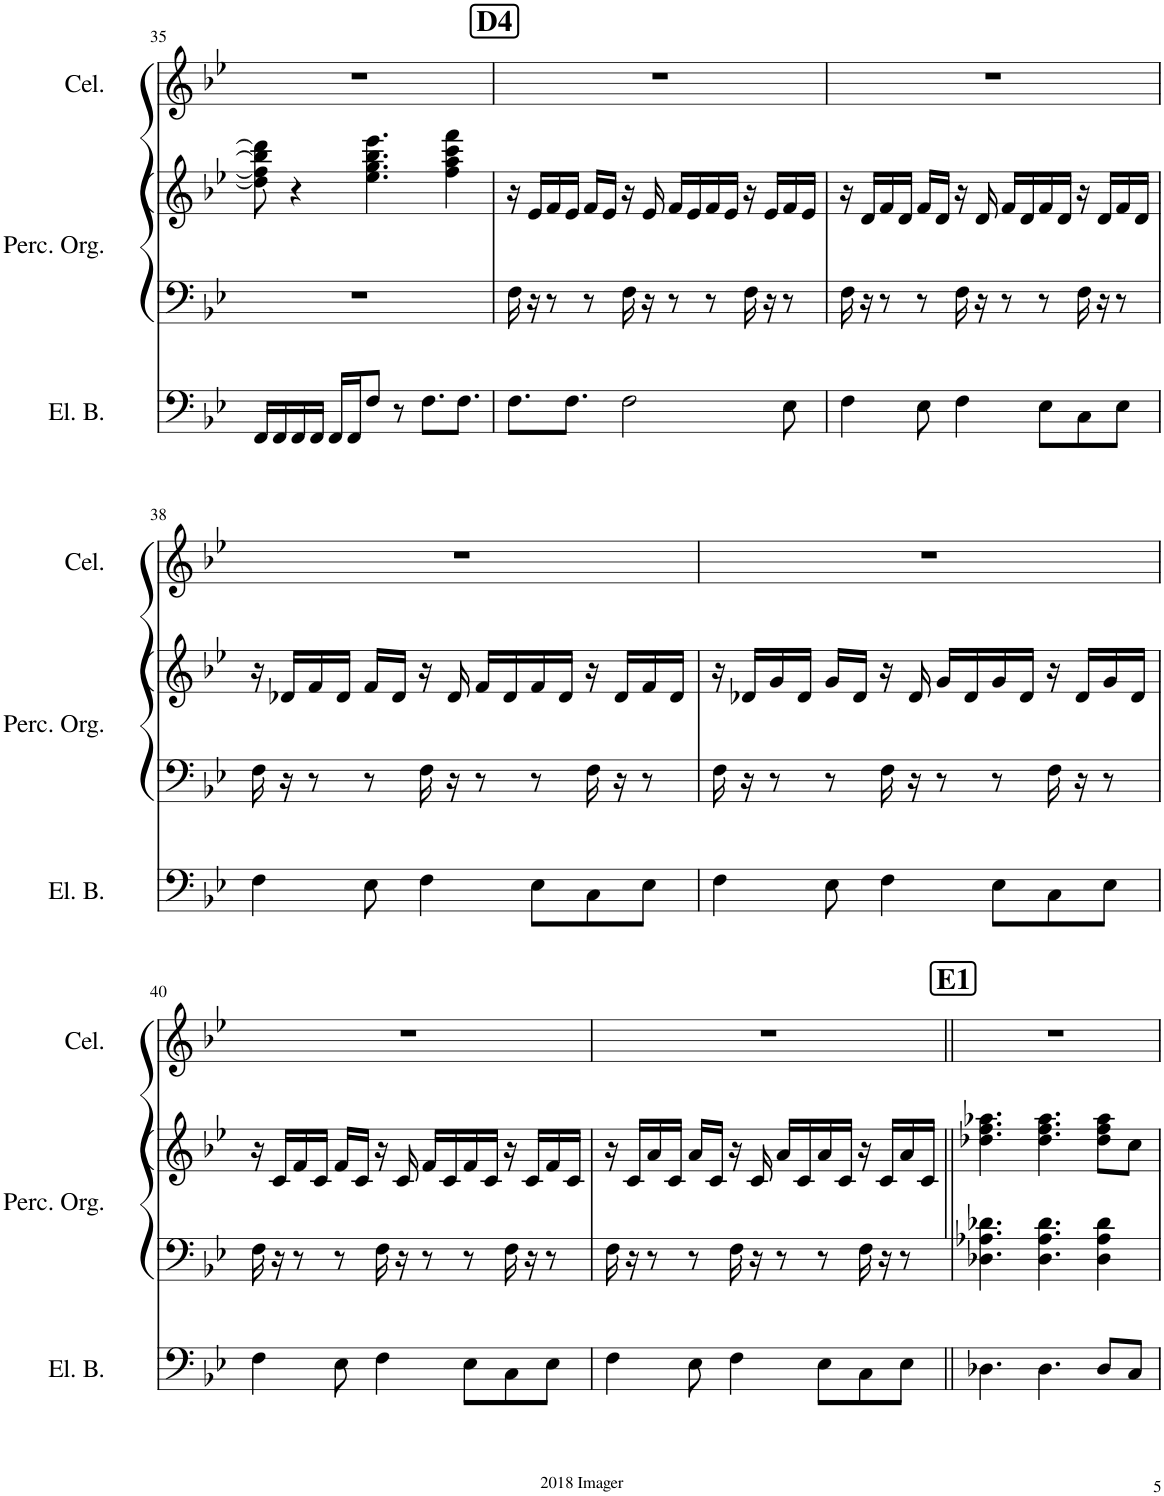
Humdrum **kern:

**kern	**kern	**kern	**kern
*part3	*part2	*part2	*part1
*staff4	*staff3	*staff2	*staff1
*I"Electric Bass	*I"Percussive Organ	*	*I"Celesta
*I'El. B.	*I'Perc. Org.	*	*I'Cel.
!!LO:PB:g=z
*clefF4	*clefF4	*clefG2	*clefG2
*Trd7c12	*	*	*Trd-7c-12
*k[b-e-]	*k[b-e-]	*k[b-e-]	*k[b-e-]
*M4/4	*M4/4	*M4/4	*M4/4
=35	=35	=35	=35
16FF/LL	1r	8dd\] 8ff\] 8bb-\] 8ddd\]	1r
16FF/	.	.	.
16FF/	.	4r	.
16FF/JJ	.	.	.
16FF/LL	.	.	.
16FF/J	.	.	.
8F/J	.	4.ee-\ 4.gg\ 4.bb-\ 4.eee-\	.
8r	.	.	.
8.F\L	.	.	.
.	.	4ff\ 4aa\ 4ccc\ 4fff\	.
8.F\J	.	.	.
!!LO:REH:place=s1:a:B:cj:fs=14:t=D4
=36	=36	=36	=36
8.F\L	16F\	16r	1r
.	16r	16e-/LL	.
.	8r	16f/	.
8.F\J	.	16e-/JJ	.
.	8r	16f/LL	.
.	.	16e-/JJ	.
2F\	16F\	16r	.
.	16r	16e-/	.
.	8r	16f/LL	.
.	.	16e-/	.
.	8r	16f/	.
.	.	16e-/JJ	.
.	16F\	16r	.
.	16r	16e-/LL	.
8E-\	8r	16f/	.
.	.	16e-/JJ	.
=37	=37	=37	=37
4F\	16F\	16r	1r
.	16r	16d/LL	.
.	8r	16f/	.
.	.	16d/JJ	.
8E-\	8r	16f/LL	.
.	.	16d/JJ	.
4F\	16F\	16r	.
.	16r	16d/	.
.	8r	16f/LL	.
.	.	16d/	.
8E-\L	8r	16f/	.
.	.	16d/JJ	.
8C\	16F\	16r	.
.	16r	16d/LL	.
8E-\J	8r	16f/	.
.	.	16d/JJ	.
!!LO:LB:g=z
=38	=38	=38	=38
4F\	16F\	16r	1r
.	16r	16d-X/LL	.
.	8r	16f/	.
.	.	16d-/JJ	.
8E-\	8r	16f/LL	.
.	.	16d-/JJ	.
4F\	16F\	16r	.
.	16r	16d-/	.
.	8r	16f/LL	.
.	.	16d-/	.
8E-\L	8r	16f/	.
.	.	16d-/JJ	.
8C\	16F\	16r	.
.	16r	16d-/LL	.
8E-\J	8r	16f/	.
.	.	16d-/JJ	.
=39	=39	=39	=39
4F\	16F\	16r	1r
.	16r	16d-X/LL	.
.	8r	16g/	.
.	.	16d-/JJ	.
8E-\	8r	16g/LL	.
.	.	16d-/JJ	.
4F\	16F\	16r	.
.	16r	16d-/	.
.	8r	16g/LL	.
.	.	16d-/	.
8E-\L	8r	16g/	.
.	.	16d-/JJ	.
8C\	16F\	16r	.
.	16r	16d-/LL	.
8E-\J	8r	16g/	.
.	.	16d-/JJ	.
!!LO:LB:g=z
=40	=40	=40	=40
4F\	16F\	16r	1r
.	16r	16c/LL	.
.	8r	16f/	.
.	.	16c/JJ	.
8E-\	8r	16f/LL	.
.	.	16c/JJ	.
4F\	16F\	16r	.
.	16r	16c/	.
.	8r	16f/LL	.
.	.	16c/	.
8E-\L	8r	16f/	.
.	.	16c/JJ	.
8C\	16F\	16r	.
.	16r	16c/LL	.
8E-\J	8r	16f/	.
.	.	16c/JJ	.
=41	=41	=41	=41
4F\	16F\	16r	1r
.	16r	16c/LL	.
.	8r	16a/	.
.	.	16c/JJ	.
8E-\	8r	16a/LL	.
.	.	16c/JJ	.
4F\	16F\	16r	.
.	16r	16c/	.
.	8r	16a/LL	.
.	.	16c/	.
8E-\L	8r	16a/	.
.	.	16c/JJ	.
8C\	16F\	16r	.
.	16r	16c/LL	.
8E-\J	8r	16a/	.
.	.	16c/JJ	.
!!LO:REH:place=s1:a:B:cj:fs=14:t=E1
=42||	=42||	=42||	=42||
4.D-X\	4.D-X\ 4.A-X\ 4.d-X\	4.dd-X\ 4.ff\ 4.aa-X\	1r
4.D-\	4.D-\ 4.A-\ 4.d-\	4.dd-\ 4.ff\ 4.aa-\	.
8D-/L	4D-\ 4A-\ 4d-\	8dd-\ 8ff\ 8aa-\L	.
8C/J	.	8cc\J	.
=	=	=	=
*-	*-	*-	*-
